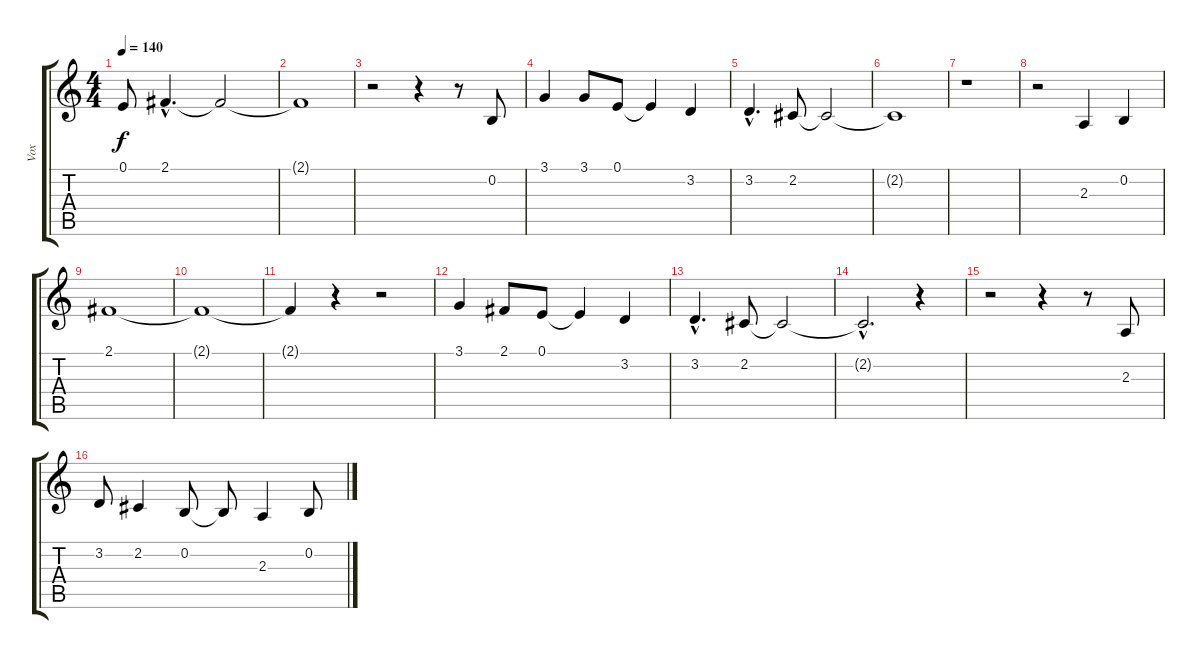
\track ("Vox" "Vox") {instrument drawbarorgan}
\staff {score tabs}
\tuning (E4 B3 G3 D3 A2 E2) {hide}
\ts (4 4)
\tempo 140
\clef g2
\ks c
0.1.8{dy f} 2.1{hac}.4{d} 2.1{t}.2 |
2.1{t}.1 |
r.2 r.4 r.8 0.2.8 |
3.1.4 3.1.8 0.1.8 0.1{t}.4 3.2.4 |
3.2{hac}.4{d} 2.2.8 2.2{t}.2 |
2.2{t}.1 |
r.1 |
r.2 2.3.4 0.2.4 |
2.1.1 |
2.1{t}.1 |
2.1{t}.4 r.4 r.2 |
3.1.4 2.1.8 0.1.8 0.1{t}.4 3.2.4 |
3.2{hac}.4{d} 2.2.8 2.2{t}.2 |
2.2{hac t}.2{d} r.4 |
r.2 r.4 r.8 2.3.8 |
3.2.8 2.2.4 0.2.8 0.2{t}.8 2.3.4 0.2.8
